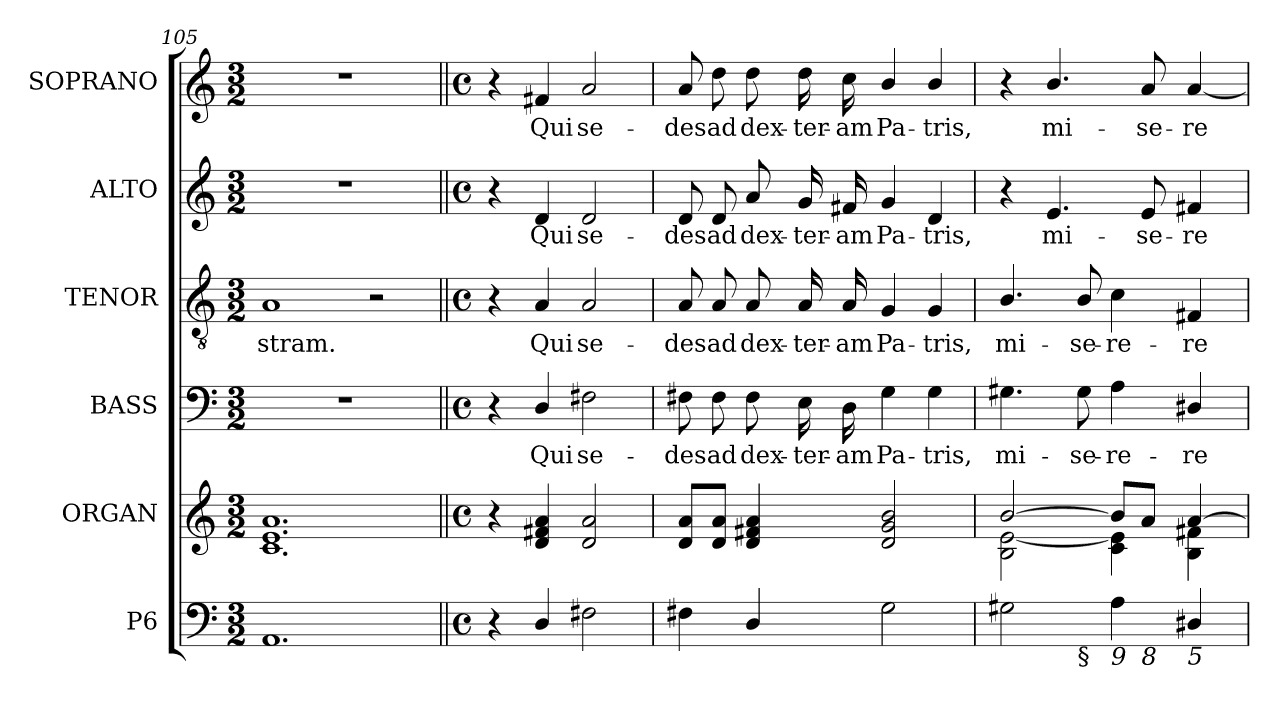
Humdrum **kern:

**kern	**kern	**kern	**text	**kern	**text	**kern	**text	**kern	**text
*part6	*part5	*part4	*part4	*part3	*part3	*part2	*part2	*part1	*part1
*staff6	*staff5	*staff4	*staff4	*staff3	*staff3	*staff2	*staff2	*staff1	*staff1
*I"P6	*I"ORGAN	*I"BASS	*	*I"TENOR	*	*I"ALTO	*	*I"SOPRANO	*
*	*	*I'B.	*	*I'T.	*	*I'A.	*	*I'S.	*
*clefF4	*clefG2	*clefF4	*	*clefGv2	*	*clefG2	*	*clefG2	*
*	*	*	*	*ITrd7c12	*	*	*	*	*
*k[]	*k[]	*k[]	*	*k[]	*	*k[]	*	*k[]	*
*C:	*C:	*C:	*	*C:	*	*C:	*	*C:	*
*M3/2	*M3/2	*M3/2	*	*M3/2	*	*M3/2	*	*M3/2	*
=105	=105	=105	=105	=105	=105	=105	=105	=105	=105
*	*^	*	*	*	*	*	*	*	*
!	!	!	!LO:N:vis=1	!	!	!	!	!	!	!
!	!	!	!	!	!	!LO:LY:b:color=#000000	!LO:N:vis=1	!	!LO:N:vis=1	!
1.AAi	1.ei 1.ai	1.ci	1.r	.	1AAi	-stram.	1.r	.	1.r	.
.	.	.	.	.	2r	.	.	.	.	.
*	*v	*v	*	*	*	*	*	*	*	*
=106||	=106||	=106||	=106||	=106||	=106||	=106||	=106||	=106||	=106||
*M4/4	*M4/4	*M4/4	*	*M4/4	*	*M4/4	*	*M4/4	*
*met(c)	*met(c)	*met(c)	*	*met(c)	*	*met(c)	*	*met(c)	*
4r	4r	4r	.	4r	.	4r	.	4r	.
!	!	!	!LO:LY:b:color=#000000	!	!	!	!	!	!
!	!	!	!	!	!LO:LY:b:color=#000000	!	!	!	!
!	!	!	!	!	!	!	!LO:LY:b:color=#000000	!	!
!	!	!	!	!	!	!	!	!	!LO:LY:b:color=#000000
4Di/	4di/ 4f#Xi 4ai	4Di/	Qui	4AAi/	Qui	4di/	Qui	4f#Xi/	Qui
!	!	!	!LO:LY:b:color=#000000	!	!	!	!	!	!
!	!	!	!	!	!LO:LY:b:color=#000000	!	!	!	!
!	!	!	!	!	!	!	!LO:LY:b:color=#000000	!	!
!	!	!	!	!	!	!	!	!	!LO:LY:b:color=#000000
2F#Xi\	2di/ 2ai	2F#Xi\	se-	2AAi/	se-	2di/	se-	2ai/	se-
=107	=107	=107	=107	=107	=107	=107	=107	=107	=107
!	!	!	!LO:LY:b:color=#000000	!	!	!	!	!	!
!	!	!	!	!	!LO:LY:b:color=#000000	!	!	!	!
!	!	!	!	!	!	!	!LO:LY:b:color=#000000	!	!
!	!	!	!	!	!	!	!	!	!LO:LY:b:color=#000000
4F#Xi\	8di/ 8aiL	8F#Xi\	-des	8AAi/	-des	8di/	-des	8ai/	-des
!	!	!	!LO:LY:b:color=#000000	!	!	!	!	!	!
!	!	!	!	!	!LO:LY:b:color=#000000	!	!	!	!
!	!	!	!	!	!	!	!LO:LY:b:color=#000000	!	!
!	!	!	!	!	!	!	!	!	!LO:LY:b:color=#000000
.	8di/ 8aiJ	8F#i\	ad	8AAi/	ad	8di/	ad	8ddi\	ad
!	!	!	!LO:LY:b:color=#000000	!	!	!	!	!	!
!	!	!	!	!	!LO:LY:b:color=#000000	!	!	!	!
!	!	!	!	!	!	!	!LO:LY:b:color=#000000	!	!
!	!	!	!	!	!	!	!	!	!LO:LY:b:color=#000000
4Di/	4di/ 4f#Xi 4ai	8F#i\	dex-	8AAi/	dex-	8ai/	dex-	8ddi\	dex-
!	!	!	!LO:LY:b:color=#000000	!	!	!	!	!	!
!	!	!	!	!	!LO:LY:b:color=#000000	!	!	!	!
!	!	!	!	!	!	!	!LO:LY:b:color=#000000	!	!
!	!	!	!	!	!	!	!	!	!LO:LY:b:color=#000000
.	.	16Ei\	-ter-	16AAi/	-ter-	16gi/	-ter-	16ddi\	-ter-
!	!	!	!LO:LY:b:color=#000000	!	!	!	!	!	!
!	!	!	!	!	!LO:LY:b:color=#000000	!	!	!	!
!	!	!	!	!	!	!	!LO:LY:b:color=#000000	!	!
!	!	!	!	!	!	!	!	!	!LO:LY:b:color=#000000
.	.	16Di\	-am	16AAi/	-am	16f#Xi/	-am	16cci\	-am
!	!	!	!LO:LY:b:color=#000000	!	!	!	!	!	!
!	!	!	!	!	!LO:LY:b:color=#000000	!	!	!	!
!	!	!	!	!	!	!	!LO:LY:b:color=#000000	!	!
!	!	!	!	!	!	!	!	!	!LO:LY:b:color=#000000
2Gi\	2di/ 2gi 2bi	4Gi\	Pa-	4GGi/	Pa-	4gi/	Pa-	4bi/	Pa-
!	!	!	!LO:LY:b:color=#000000	!	!	!	!	!	!
!	!	!	!	!	!LO:LY:b:color=#000000	!	!	!	!
!	!	!	!	!	!	!	!LO:LY:b:color=#000000	!	!
!	!	!	!	!	!	!	!	!	!LO:LY:b:color=#000000
.	.	4Gi\	-tris,	4GGi/	-tris,	4di/	-tris,	4bi/	-tris,
=108	=108	=108	=108	=108	=108	=108	=108	=108	=108
*	*^	*	*	*	*	*	*	*	*
!	!	!	!	!LO:LY:b:color=#000000	!	!	!	!	!	!
!	!	!	!	!	!	!LO:LY:b:color=#000000	!	!	!	!
*^	*	*	*	*	*	*	*	*	*	*
*	*^	*	*	*	*	*	*	*	*	*	*
2G#Xi\	4.ryy	2ryy	[2bi/	2Bi\ [2ei	4.G#Xi\	mi-	4.BBi/	mi-	4r	.	4r	.
!	!	!	!	!	!	!	!	!	!	!LO:LY:b:color=#000000	!	!
!	!	!	!	!	!	!	!	!	!	!	!	!LO:LY:b:color=#000000
.	.	.	.	.	.	.	.	.	4.ei/	mi-	4.bi/	mi-
!	!	!	!	!	!	!LO:LY:b:color=#000000	!	!	!	!	!	!
!	!LO:TX:b:t=§	!	!	!	!	!	!	!	!	!	!	!
!	!	!	!	!	!	!	!	!LO:LY:b:color=#000000	!	!	!	!
.	2ryy	.	.	.	8G#i\	-se-	8BBi/	-se-	.	.	.	.
!	!	!	!	!	!	!LO:LY:b:color=#000000	!	!	!	!	!	!
!LO:TX:b:i:t=9	!	!	!	!	!	!	!	!	!	!	!	!
!	!	!	!	!	!	!	!	!LO:LY:b:color=#000000	!	!	!	!
4Ai\	.	8ryy	8bi/L]	4ci\ 4ei]	4Ai\	-re-	4Ci\	-re-	.	.	.	.
!	!	!	!	!	!	!	!	!	!	!LO:LY:b:color=#000000	!	!
!	!	!LO:TX:b:i:t=8	!	!	!	!	!	!	!	!	!	!
!	!	!	!	!	!	!	!	!	!	!	!	!LO:LY:b:color=#000000
.	.	4.ryy	8ai/J	.	.	.	.	.	8ei/	-se-	8ai/	-se-
!	!	!	!	!	!	!LO:LY:b:color=#000000	!	!	!	!	!	!
!	!	!	!	!	!	!	!	!LO:LY:b:color=#000000	!	!	!	!
!	!	!	!	!	!	!	!	!	!	!LO:LY:b:color=#000000	!	!
!LO:TX:b:i:t=5	!	!	!	!	!	!	!	!	!	!	!	!
!	!	!	!	!	!	!	!	!	!	!	!	!LO:LY:b:color=#000000
4D#Xi/	.	.	[4ai/	4Bi\ 4f#Xi	4D#Xi/	-re	4FF#Xi/	-re	4f#Xi/	-re-	[4ai/	-re-
.	8ryy	.	.	.	.	.	.	.	.	.	.	.
*v	*v	*v	*	*	*	*	*	*	*	*	*	*
*	*v	*v	*	*	*	*	*	*	*	*
=	=	=	=	=	=	=	=	=	=
*-	*-	*-	*-	*-	*-	*-	*-	*-	*-
